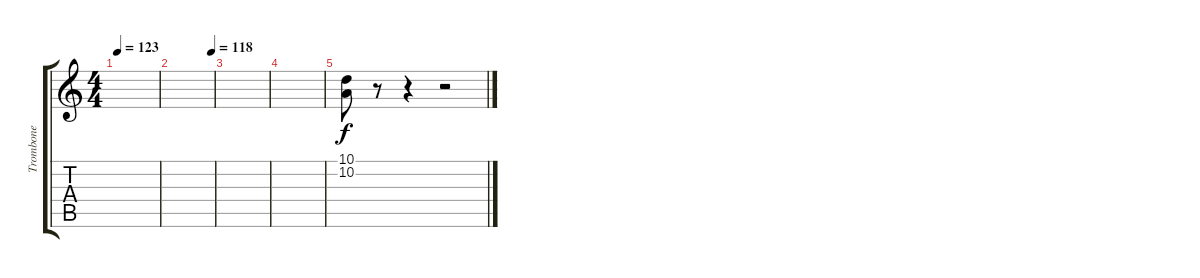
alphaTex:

\track ("Trombone" "Trombone") {instrument trombone}
\staff {score tabs}
\tuning (E4 B3 G3 D3 A2 E2) {hide}
\ts (4 4)
\tempo 123
\clef g2
\ks c
|
\tempo (118 0.9583333333333334)
|
|
|
(10.1 10.2).8 r.8 r.4 r.2
